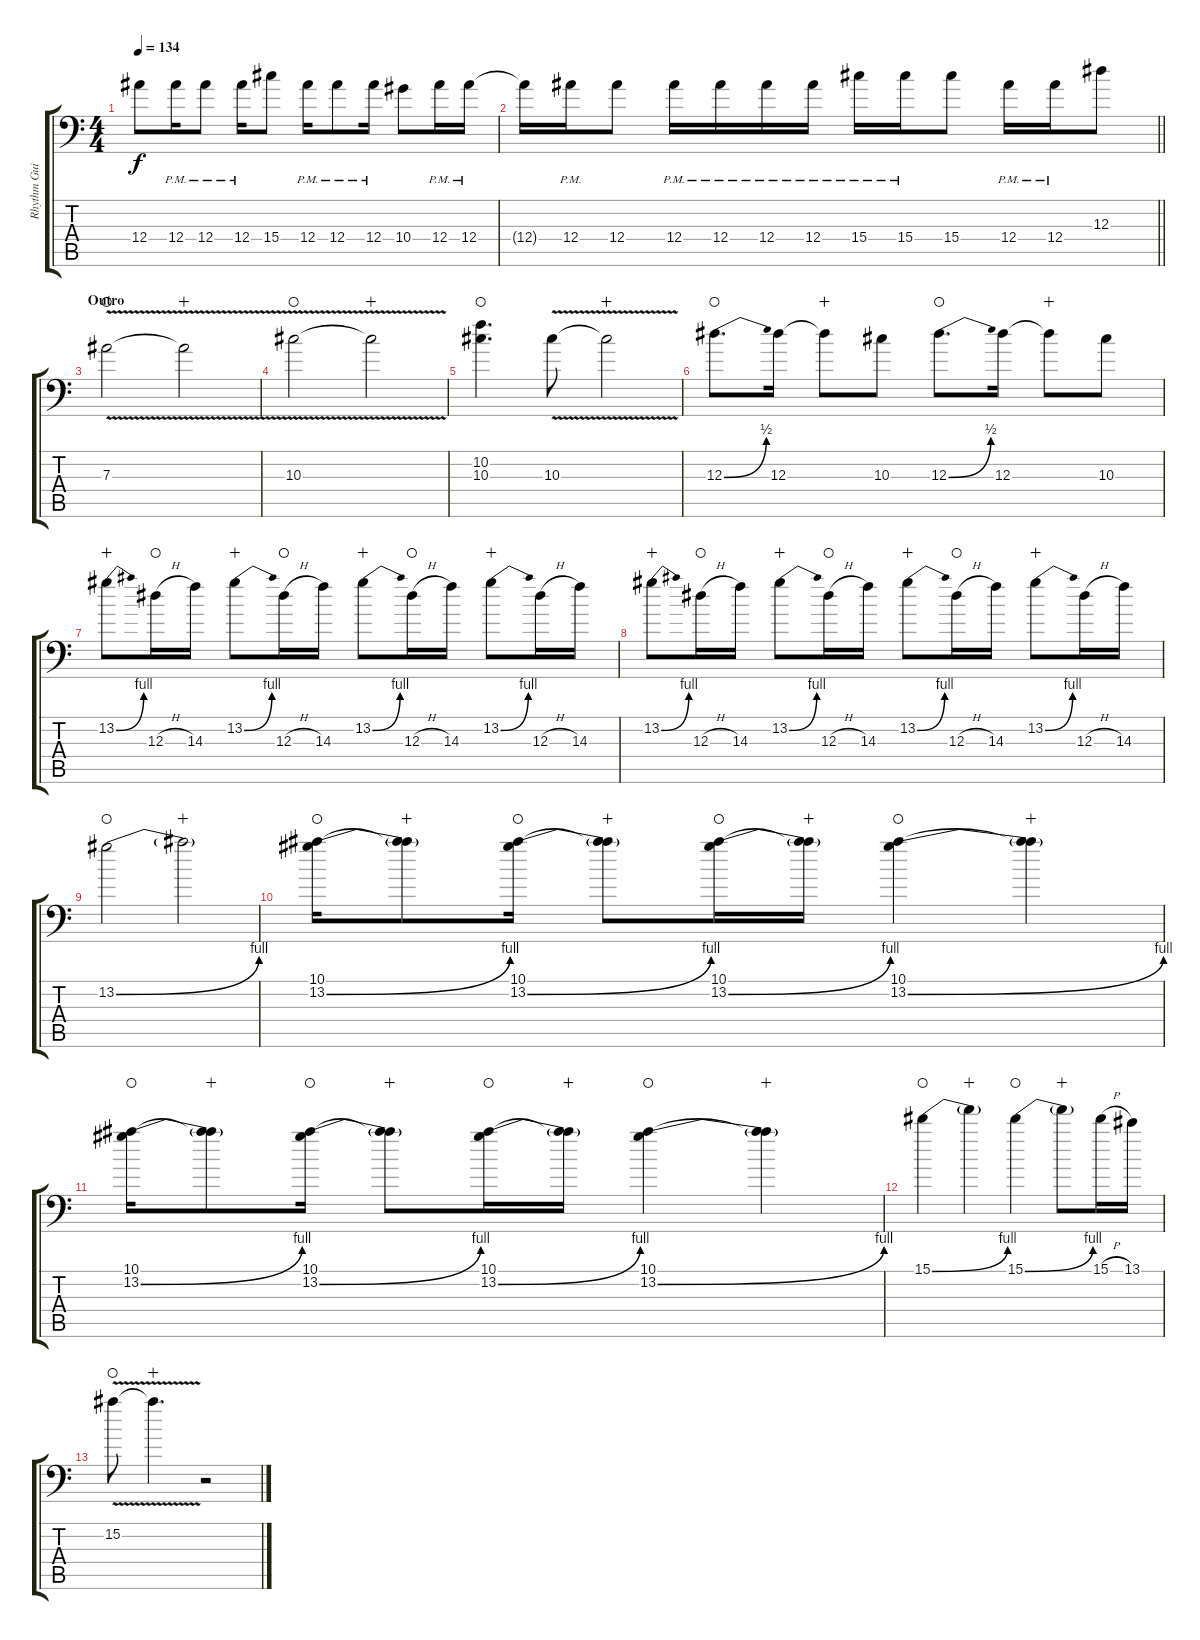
\track ("Rhythm Guitar II" "Rhythm Gui") {instrument overdrivenguitar}
\staff {score tabs}
\tuning (C4 G3 Eb3 Bb2 F2 Bb1) {hide}
\ts (4 4)
\tempo 134
\clef f4
\ks c
12.4.8{dy f} 12.4{pm}.16 12.4{pm}.8 12.4{pm}.16 15.4.8 12.4{pm}.16 12.4{pm}.8 12.4{pm}.16 10.4.8 12.4{pm}.16 12.4{pm}.16 |
\barLineRight lightlight
12.4{t}.16 12.4{pm}.16 12.4.8 12.4{pm}.16 12.4{pm}.16 12.4{pm}.16 12.4{pm}.16 15.4{pm}.16 15.4{pm}.16 15.4.8 12.4{pm}.16 12.4{pm}.16 12.3.8 |
\section ("" "Outro")
7.3{v}.2{volume 16 waho} 7.3{t}.2{wahc} |
10.3{v}.2{waho} 10.3{t}.2{wahc} |
(10.2 10.3).4{d waho} 10.3{v}.8 10.3{t}.2{wahc} |
12.3{be (bend 0 0 60 2)}.8{d waho} 12.3.16 12.3{t}.8{wahc} 10.3.8 12.3{be (bend 0 0 60 2)}.8{d waho} 12.3.16 12.3{t}.8{wahc} 10.3.8 |
13.2{be (bend 0 0 60 4)}.8{wahc} 12.3{h}.16{waho} 14.3.16 13.2{be (bend 0 0 60 4)}.8{wahc} 12.3{h}.16{waho} 14.3.16 13.2{be (bend 0 0 60 4)}.8{wahc} 12.3{h}.16{waho} 14.3.16 13.2{be (bend 0 0 60 4)}.8{wahc} 12.3{h}.16 14.3.16 |
13.2{be (bend 0 0 60 4)}.8{wahc} 12.3{h}.16{waho} 14.3.16 13.2{be (bend 0 0 60 4)}.8{wahc} 12.3{h}.16{waho} 14.3.16 13.2{be (bend 0 0 60 4)}.8{wahc} 12.3{h}.16{waho} 14.3.16 13.2{be (bend 0 0 60 4)}.8{wahc} 12.3{h}.16 14.3.16 |
13.2{be (bend 0 0 60 4)}.2{waho} 13.2{t}.2{wahc} |
(10.1 13.2{be (bend 0 0 60 4)}).16{waho} (10.1{t} 13.2{t}).8{wahc} (10.1 13.2{be (bend 0 0 60 4)}).16{waho} (10.1{t} 13.2{t}).8{wahc} (10.1 13.2{be (bend 0 0 60 4)}).16{waho} (10.1{t} 13.2{t}).16{wahc} (10.1 13.2{be (bend 0 0 60 4)}).4{waho} (10.1{t} 13.2{t}).4{wahc} |
(10.1 13.2{be (bend 0 0 60 4)}).16{waho} (10.1{t} 13.2{t}).8{wahc} (10.1 13.2{be (bend 0 0 60 4)}).16{waho} (10.1{t} 13.2{t}).8{wahc} (10.1 13.2{be (bend 0 0 60 4)}).16{waho} (10.1{t} 13.2{t}).16{wahc} (10.1 13.2{be (bend 0 0 60 4)}).4{waho} (10.1{t} 13.2{t}).4{wahc} |
15.1{be (bend 0 0 60 4)}.4{waho} 15.1{t}.4{wahc} 15.1{be (bend 0 0 60 4)}.4{waho} 15.1{t}.8{wahc} 15.1{h}.16 13.1.16 |
15.2{v}.8{waho} 15.2{t}.4{d wahc} r.2
